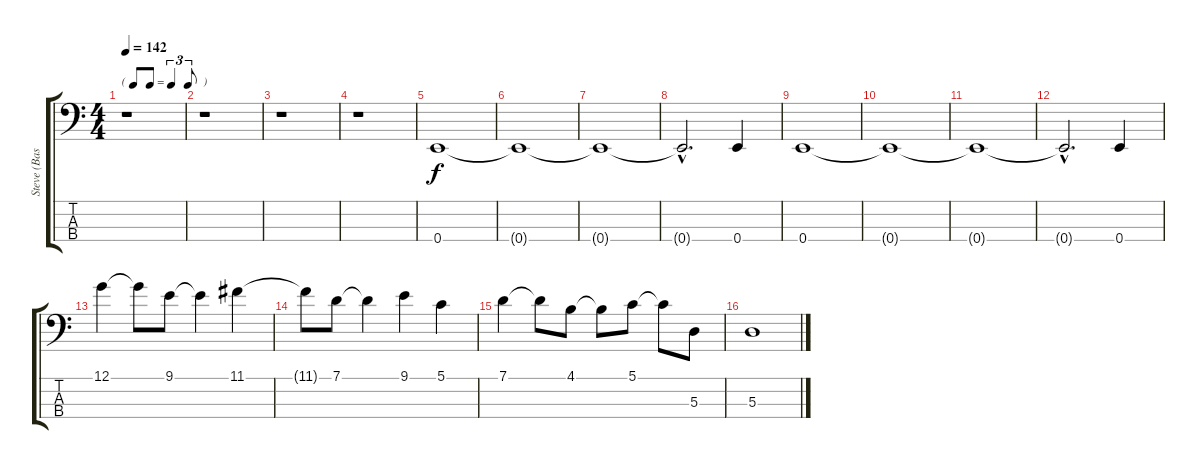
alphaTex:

\track ("Steve (Bass)" "Steve (Bas") {instrument electricbassfinger}
\staff {score tabs}
\tuning (G2 D2 A1 E1) {hide}
\ts (4 4)
\tf triplet8th
\tempo 142
\clef f4
\ks c
r.1{dy f instrument electricbassfinger} |
r.1 |
r.1 |
r.1 |
0.4.1 |
0.4{t}.1 |
0.4{t}.1 |
0.4{hac t}.2{d} 0.4.4 |
0.4.1 |
0.4{t}.1 |
0.4{t}.1 |
0.4{hac t}.2{d} 0.4.4 |
12.1.4 12.1{t}.8 9.1.8 9.1{t}.4 11.1.4 |
11.1{t}.8 7.1.8 7.1{t}.4 9.1.4 5.1.4 |
7.1.4 7.1{t}.8 4.1.8 4.1{t}.8 5.1.8 5.1{t}.8 5.3.8 |
5.3.1
